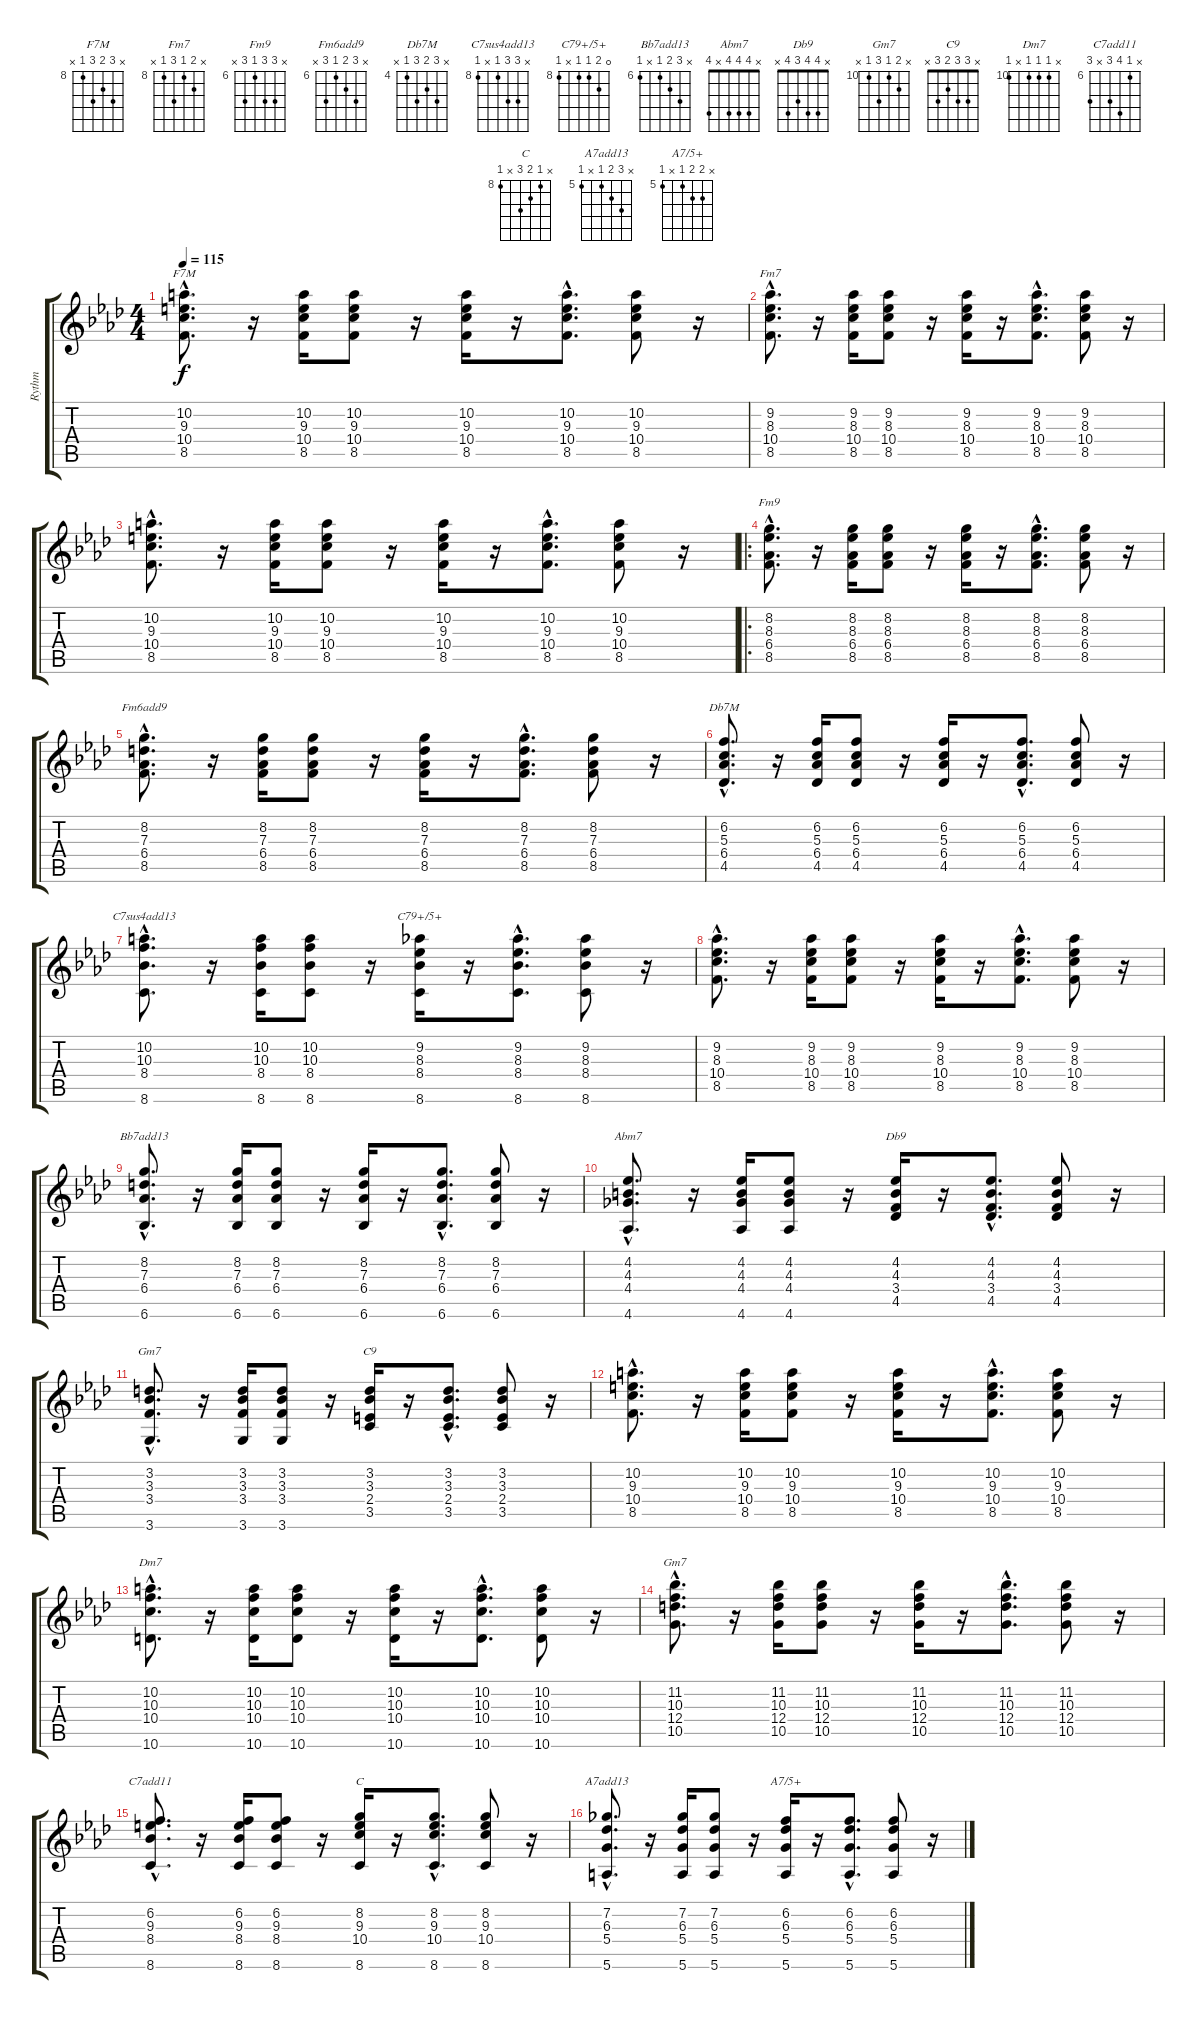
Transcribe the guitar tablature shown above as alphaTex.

\track ("Rythm" "Rythm") {instrument acousticguitarnylon}
\staff {score tabs}
\tuning (E4 B3 G3 D3 A2 E2) {hide}
\chord ("F7M" x 10 9 10 8 x) {firstfret 8}
\chord ("Fm7" x 9 8 10 8 x) {firstfret 8}
\chord ("Fm9" x 8 8 6 8 x) {firstfret 6}
\chord ("Fm6add9" x 8 7 6 8 x) {firstfret 6}
\chord ("Db7M" x 6 5 6 4 x) {firstfret 4}
\chord ("C7sus4add13" x 10 10 8 x 8) {firstfret 8}
\chord ("C79+/5+" 0 9 8 8 x 8) {firstfret 8}
\chord ("Bb7add13" x 8 7 6 x 6) {firstfret 6}
\chord ("Abm7" x 4 4 4 x 4)
\chord ("Db9" x 4 4 3 4 x)
\chord ("Gm7" x 3 3 3 x 3)
\chord ("C9" x 3 3 2 3 x)
\chord ("Dm7" x 10 10 10 x 10) {firstfret 10}
\chord ("Gm7" x 11 10 12 10 x) {firstfret 10}
\chord ("C7add11" x 6 9 8 x 8) {firstfret 6}
\chord ("C" x 8 9 10 x 8) {firstfret 8}
\chord ("A7add13" x 7 6 5 x 5) {firstfret 5}
\chord ("A7/5+" x 6 6 5 x 5) {firstfret 5}
\ts (4 4)
\tempo 115
\clef g2
\ks ab
(10.2{hac} 9.3{hac} 10.4{hac} 8.5{hac}).8{d ch "F7M" dy f} r.16 (10.2 9.3 10.4 8.5).16 (10.2 9.3 10.4 8.5).8 r.16 (10.2 9.3 10.4 8.5).16 r.16 (10.2{hac} 9.3{hac} 10.4{hac} 8.5{hac}).8{d} (10.2 9.3 10.4 8.5).8 r.16 |
(9.2{hac} 8.3{hac} 10.4{hac} 8.5{hac}).8{d ch "Fm7"} r.16 (9.2 8.3 10.4 8.5).16 (9.2 8.3 10.4 8.5).8 r.16 (9.2 8.3 10.4 8.5).16 r.16 (9.2{hac} 8.3{hac} 10.4{hac} 8.5{hac}).8{d} (9.2 8.3 10.4 8.5).8 r.16 |
(10.2{hac} 9.3{hac} 10.4{hac} 8.5{hac}).8{d} r.16 (10.2 9.3 10.4 8.5).16 (10.2 9.3 10.4 8.5).8 r.16 (10.2 9.3 10.4 8.5).16 r.16 (10.2{hac} 9.3{hac} 10.4{hac} 8.5{hac}).8{d} (10.2 9.3 10.4 8.5).8 r.16 |
\ro
(8.2{hac} 8.3{hac} 6.4{hac} 8.5{hac}).8{d ch "Fm9"} r.16 (8.2 8.3 6.4 8.5).16 (8.2 8.3 6.4 8.5).8 r.16 (8.2 8.3 6.4 8.5).16 r.16 (8.2{hac} 8.3{hac} 6.4{hac} 8.5{hac}).8{d} (8.2 8.3 6.4 8.5).8 r.16 |
(8.2{hac} 7.3{hac} 6.4{hac} 8.5{hac}).8{d ch "Fm6add9"} r.16 (8.2 7.3 6.4 8.5).16 (8.2 7.3 6.4 8.5).8 r.16 (8.2 7.3 6.4 8.5).16 r.16 (8.2{hac} 7.3{hac} 6.4{hac} 8.5{hac}).8{d} (8.2 7.3 6.4 8.5).8 r.16 |
(6.2{hac} 5.3{hac} 6.4{hac} 4.5{hac}).8{d ch "Db7M"} r.16 (6.2 5.3 6.4 4.5).16 (6.2 5.3 6.4 4.5).8 r.16 (6.2 5.3 6.4 4.5).16 r.16 (6.2{hac} 5.3{hac} 6.4{hac} 4.5{hac}).8{d} (6.2 5.3 6.4 4.5).8 r.16 |
(10.2{hac} 10.3{hac} 8.4{hac} 8.6{hac}).8{d ch "C7sus4add13"} r.16 (10.2 10.3 8.4 8.6).16 (10.2 10.3 8.4 8.6).8 r.16 (9.2 8.3 8.4 8.6).16{ch "C79+/5+"} r.16 (9.2{hac} 8.3{hac} 8.4{hac} 8.6{hac}).8{d} (9.2 8.3 8.4 8.6).8 r.16 |
(9.2{hac} 8.3{hac} 10.4{hac} 8.5{hac}).8{d} r.16 (9.2 8.3 10.4 8.5).16 (9.2 8.3 10.4 8.5).8 r.16 (9.2 8.3 10.4 8.5).16 r.16 (9.2{hac} 8.3{hac} 10.4{hac} 8.5{hac}).8{d} (9.2 8.3 10.4 8.5).8 r.16 |
(8.2{hac} 7.3{hac} 6.4{hac} 6.6{hac}).8{d ch "Bb7add13"} r.16 (8.2 7.3 6.4 6.6).16 (8.2 7.3 6.4 6.6).8 r.16 (8.2 7.3 6.4 6.6).16 r.16 (8.2{hac} 7.3{hac} 6.4{hac} 6.6{hac}).8{d} (8.2 7.3 6.4 6.6).8 r.16 |
(4.2{hac} 4.3{hac} 4.4{hac} 4.6{hac}).8{d ch "Abm7"} r.16 (4.2 4.3 4.4 4.6).16 (4.2 4.3 4.4 4.6).8 r.16 (4.2 4.3 3.4 4.5).16{ch "Db9"} r.16 (4.2{hac} 4.3{hac} 3.4{hac} 4.5{hac}).8{d} (4.2 4.3 3.4 4.5).8 r.16 |
(3.2{hac} 3.3{hac} 3.4{hac} 3.6{hac}).8{d ch "Gm7"} r.16 (3.2 3.3 3.4 3.6).16 (3.2 3.3 3.4 3.6).8 r.16 (3.2 3.3 2.4 3.5).16{ch "C9"} r.16 (3.2{hac} 3.3{hac} 2.4{hac} 3.5{hac}).8{d} (3.2 3.3 2.4 3.5).8 r.16 |
(10.2{hac} 9.3{hac} 10.4{hac} 8.5{hac}).8{d} r.16 (10.2 9.3 10.4 8.5).16 (10.2 9.3 10.4 8.5).8 r.16 (10.2 9.3 10.4 8.5).16 r.16 (10.2{hac} 9.3{hac} 10.4{hac} 8.5{hac}).8{d} (10.2 9.3 10.4 8.5).8 r.16 |
(10.2{hac} 10.3{hac} 10.4{hac} 10.6{hac}).8{d ch "Dm7"} r.16 (10.2 10.3 10.4 10.6).16 (10.2 10.3 10.4 10.6).8 r.16 (10.2 10.3 10.4 10.6).16 r.16 (10.2{hac} 10.3{hac} 10.4{hac} 10.6{hac}).8{d} (10.2 10.3 10.4 10.6).8 r.16 |
(11.2{hac} 10.3{hac} 12.4{hac} 10.5{hac}).8{d ch "Gm7"} r.16 (11.2 10.3 12.4 10.5).16 (11.2 10.3 12.4 10.5).8 r.16 (11.2 10.3 12.4 10.5).16 r.16 (11.2{hac} 10.3{hac} 12.4{hac} 10.5{hac}).8{d} (11.2 10.3 12.4 10.5).8 r.16 |
(6.2{hac} 9.3{hac} 8.4{hac} 8.6{hac}).8{d ch "C7add11"} r.16 (6.2 9.3 8.4 8.6).16 (6.2 9.3 8.4 8.6).8 r.16 (8.2 9.3 10.4 8.6).16{ch "C"} r.16 (8.2{hac} 9.3{hac} 10.4{hac} 8.6{hac}).8{d} (8.2 9.3 10.4 8.6).8 r.16 |
(7.2{hac} 6.3{hac} 5.4{hac} 5.6{hac}).8{d ch "A7add13"} r.16 (7.2 6.3 5.4 5.6).16 (7.2 6.3 5.4 5.6).8 r.16 (6.2 6.3 5.4 5.6).16{ch "A7/5+"} r.16 (6.2{hac} 6.3{hac} 5.4{hac} 5.6{hac}).8{d} (6.2 6.3 5.4 5.6).8 r.16
